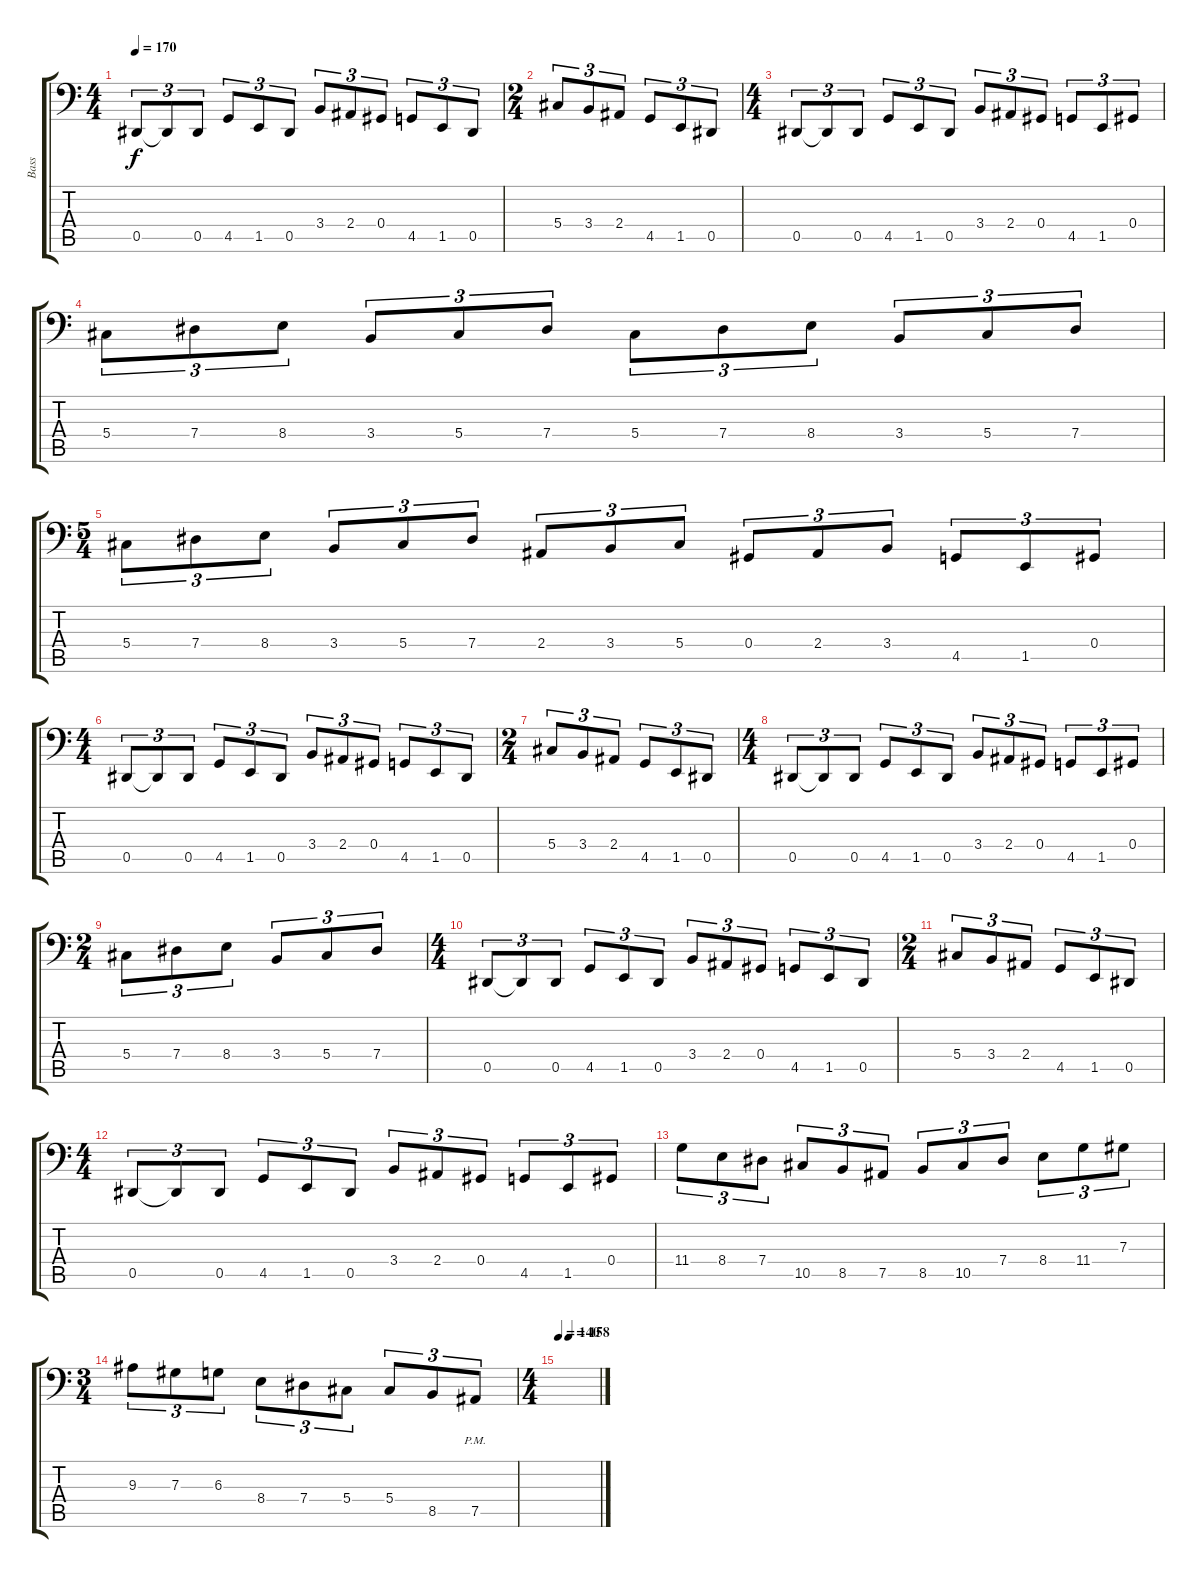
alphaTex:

\track ("Bass" "Bass") {instrument electricbassfinger}
\staff {score tabs}
\tuning (B2 Gb2 Db2 Ab1 Eb1 Bb0) {hide}
\ts (4 4)
\tempo 170
\clef f4
\ks c
0.5.8{tu (3 2) dy f} 0.5{t}.8{tu (3 2)} 0.5.8{tu (3 2)} 4.5.8{tu (3 2)} 1.5.8{tu (3 2)} 0.5.8{tu (3 2)} 3.4.8{tu (3 2)} 2.4.8{tu (3 2)} 0.4.8{tu (3 2)} 4.5.8{tu (3 2)} 1.5.8{tu (3 2)} 0.5.8{tu (3 2)} |
\ts (2 4)
5.4.8{tu (3 2)} 3.4.8{tu (3 2)} 2.4.8{tu (3 2)} 4.5.8{tu (3 2)} 1.5.8{tu (3 2)} 0.5.8{tu (3 2)} |
\ts (4 4)
0.5.8{tu (3 2)} 0.5{t}.8{tu (3 2)} 0.5.8{tu (3 2)} 4.5.8{tu (3 2)} 1.5.8{tu (3 2)} 0.5.8{tu (3 2)} 3.4.8{tu (3 2)} 2.4.8{tu (3 2)} 0.4.8{tu (3 2)} 4.5.8{tu (3 2)} 1.5.8{tu (3 2)} 0.4.8{tu (3 2)} |
5.4.8{tu (3 2)} 7.4.8{tu (3 2)} 8.4.8{tu (3 2)} 3.4.8{tu (3 2)} 5.4.8{tu (3 2)} 7.4.8{tu (3 2)} 5.4.8{tu (3 2)} 7.4.8{tu (3 2)} 8.4.8{tu (3 2)} 3.4.8{tu (3 2)} 5.4.8{tu (3 2)} 7.4.8{tu (3 2)} |
\ts (5 4)
5.4.8{tu (3 2)} 7.4.8{tu (3 2)} 8.4.8{tu (3 2)} 3.4.8{tu (3 2)} 5.4.8{tu (3 2)} 7.4.8{tu (3 2)} 2.4.8{tu (3 2)} 3.4.8{tu (3 2)} 5.4.8{tu (3 2)} 0.4.8{tu (3 2)} 2.4.8{tu (3 2)} 3.4.8{tu (3 2)} 4.5.8{tu (3 2)} 1.5.8{tu (3 2)} 0.4.8{tu (3 2)} |
\ts (4 4)
0.5.8{tu (3 2)} 0.5{t}.8{tu (3 2)} 0.5.8{tu (3 2)} 4.5.8{tu (3 2)} 1.5.8{tu (3 2)} 0.5.8{tu (3 2)} 3.4.8{tu (3 2)} 2.4.8{tu (3 2)} 0.4.8{tu (3 2)} 4.5.8{tu (3 2)} 1.5.8{tu (3 2)} 0.5.8{tu (3 2)} |
\ts (2 4)
5.4.8{tu (3 2)} 3.4.8{tu (3 2)} 2.4.8{tu (3 2)} 4.5.8{tu (3 2)} 1.5.8{tu (3 2)} 0.5.8{tu (3 2)} |
\ts (4 4)
0.5.8{tu (3 2)} 0.5{t}.8{tu (3 2)} 0.5.8{tu (3 2)} 4.5.8{tu (3 2)} 1.5.8{tu (3 2)} 0.5.8{tu (3 2)} 3.4.8{tu (3 2)} 2.4.8{tu (3 2)} 0.4.8{tu (3 2)} 4.5.8{tu (3 2)} 1.5.8{tu (3 2)} 0.4.8{tu (3 2)} |
\ts (2 4)
5.4.8{tu (3 2)} 7.4.8{tu (3 2)} 8.4.8{tu (3 2)} 3.4.8{tu (3 2)} 5.4.8{tu (3 2)} 7.4.8{tu (3 2)} |
\ts (4 4)
0.5.8{tu (3 2)} 0.5{t}.8{tu (3 2)} 0.5.8{tu (3 2)} 4.5.8{tu (3 2)} 1.5.8{tu (3 2)} 0.5.8{tu (3 2)} 3.4.8{tu (3 2)} 2.4.8{tu (3 2)} 0.4.8{tu (3 2)} 4.5.8{tu (3 2)} 1.5.8{tu (3 2)} 0.5.8{tu (3 2)} |
\ts (2 4)
5.4.8{tu (3 2)} 3.4.8{tu (3 2)} 2.4.8{tu (3 2)} 4.5.8{tu (3 2)} 1.5.8{tu (3 2)} 0.5.8{tu (3 2)} |
\ts (4 4)
0.5.8{tu (3 2)} 0.5{t}.8{tu (3 2)} 0.5.8{tu (3 2)} 4.5.8{tu (3 2)} 1.5.8{tu (3 2)} 0.5.8{tu (3 2)} 3.4.8{tu (3 2)} 2.4.8{tu (3 2)} 0.4.8{tu (3 2)} 4.5.8{tu (3 2)} 1.5.8{tu (3 2)} 0.4.8{tu (3 2)} |
11.4.8{tu (3 2)} 8.4.8{tu (3 2)} 7.4.8{tu (3 2)} 10.5.8{tu (3 2)} 8.5.8{tu (3 2)} 7.5.8{tu (3 2)} 8.5.8{tu (3 2)} 10.5.8{tu (3 2)} 7.4.8{tu (3 2)} 8.4.8{tu (3 2)} 11.4.8{tu (3 2)} 7.3.8{tu (3 2)} |
\ts (3 4)
9.3.8{tu (3 2)} 7.3.8{tu (3 2)} 6.3.8{tu (3 2)} 8.4.8{tu (3 2)} 7.4.8{tu (3 2)} 5.4.8{tu (3 2)} 5.4.8{tu (3 2)} 8.5.8{tu (3 2)} 7.5{pm}.8{tu (3 2)} |
\ts (4 4)
\tempo 140
\tempo (158 0.25)
